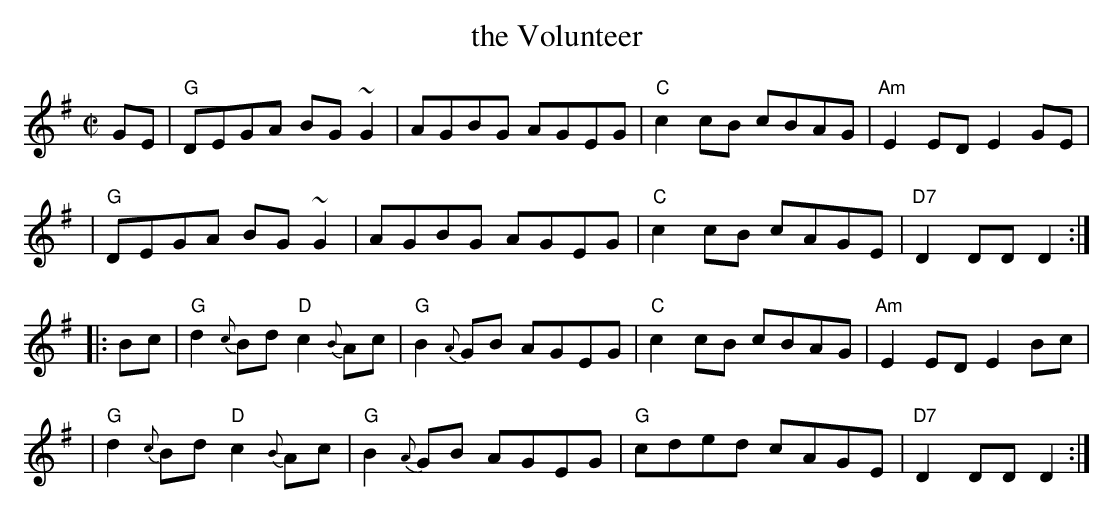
X:1
T: the Volunteer
M: C|
L: 1/8
K: G
GE \
| "G"DEGA BG~G2 | AGBG AGEG | "C"c2cB cBAG | "Am"E2ED E2GE |
| "G"DEGA BG~G2 | AGBG AGEG | "C"c2cB cAGE | "D7"D2DD D2 :|
|: Bc \
| "G"d2{c}Bd "D"c2{B}Ac | "G"B2{A}GB AGEG | "C"c2cB cBAG | "Am"E2ED E2Bc |
| "G"d2{c}Bd "D"c2{B}Ac | "G"B2{A}GB AGEG | "G"cded cAGE | "D7"D2DD D2 :|
